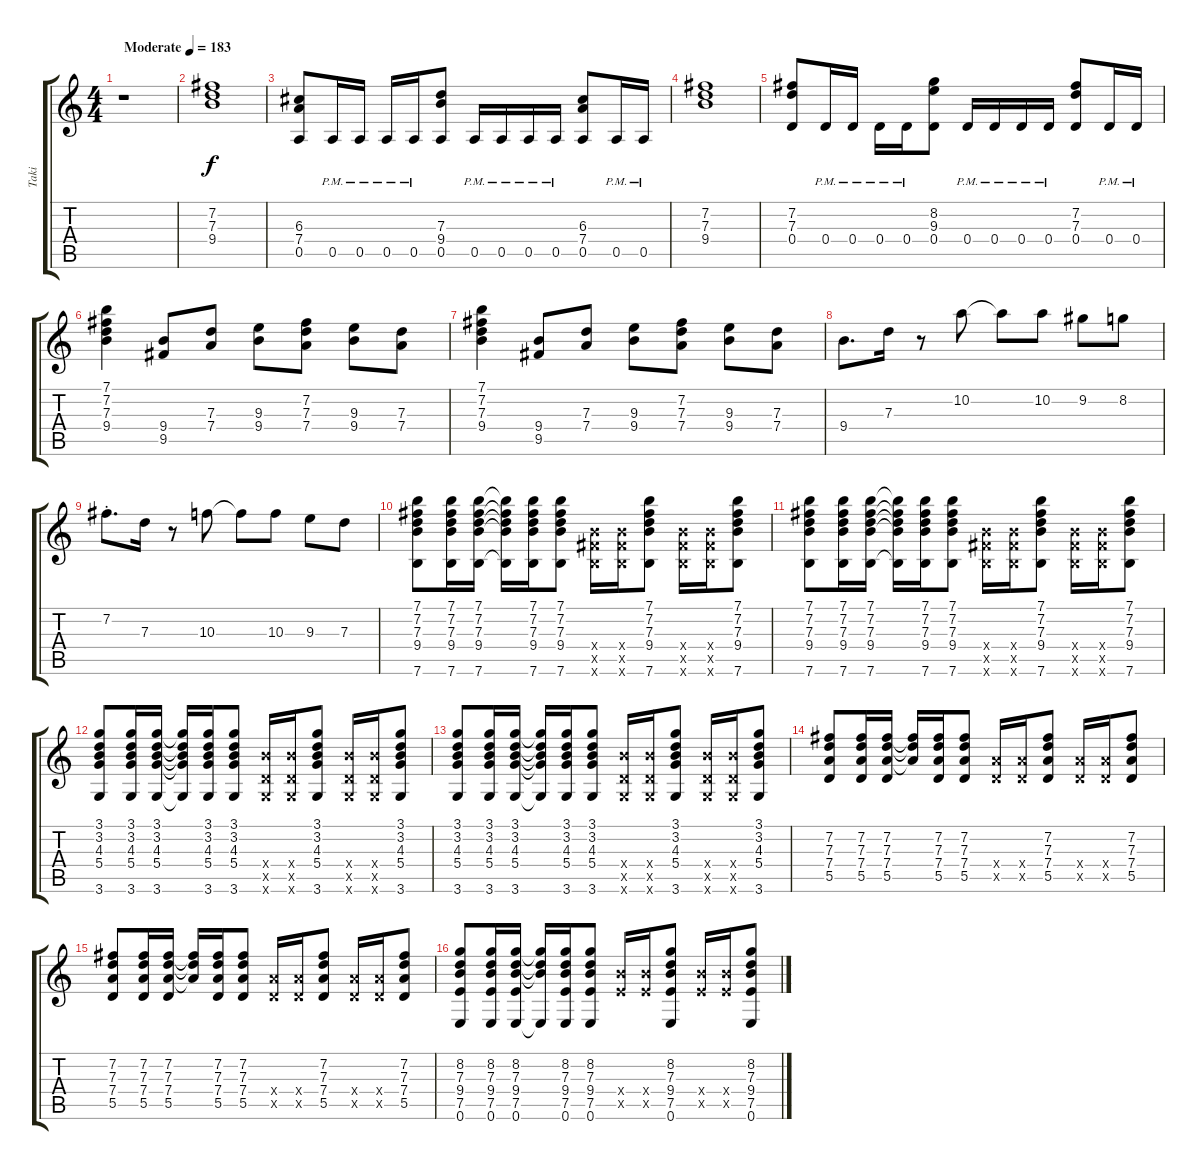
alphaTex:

\track ("Taki" "Taki") {instrument distortionguitar}
\staff {score tabs}
\tuning (E4 B3 G3 D3 A2 E2) {hide}
\ts (4 4)
\tempo (183 "Moderate")
\clef g2
\ks c
r.1{dy f instrument distortionguitar} |
(7.2 7.3 9.4).1 |
(6.3 7.4 0.5).8 0.5{pm}.16 0.5{pm}.16 0.5{pm}.16 0.5{pm}.16 (7.3 9.4 0.5).8 0.5{pm}.16 0.5{pm}.16 0.5{pm}.16 0.5{pm}.16 (6.3 7.4 0.5).8 0.5{pm}.16 0.5{pm}.16 |
(7.2 7.3 9.4).1 |
(7.2 7.3 0.4).8 0.4{pm}.16 0.4{pm}.16 0.4{pm}.16 0.4{pm}.16 (8.2 9.3 0.4).8 0.4{pm}.16 0.4{pm}.16 0.4{pm}.16 0.4{pm}.16 (7.2 7.3 0.4).8 0.4{pm}.16 0.4{pm}.16 |
(7.1 7.2 7.3 9.4).4 (9.4 9.5).8 (7.3 7.4).8 (9.3 9.4).8 (7.2 7.3 7.4).8 (9.3 9.4).8 (7.3 7.4).8 |
(7.1 7.2 7.3 9.4).4 (9.4 9.5).8 (7.3 7.4).8 (9.3 9.4).8 (7.2 7.3 7.4).8 (9.3 9.4).8 (7.3 7.4).8 |
9.4.8{d} 7.3.16 r.8 10.2.8 10.2{t}.8 10.2.8 9.2.8 8.2.8 |
7.2{st}.8{d} 7.3.16 r.8 10.3.8 10.3{t}.8 10.3.8 9.3.8 7.3.8 |
(7.1 7.2 7.3 9.4 7.6).8 (7.1 7.2 7.3 9.4 7.6).16 (7.1 7.2 7.3 9.4 7.6).16 (7.1{t} 7.2{t} 7.3{t} 9.4{t} 7.6{t}).16 (7.1 7.2 7.3 9.4 7.6).16 (7.1 7.2 7.3 9.4 7.6).8 (9.4{x} 9.5{x} 7.6{x}).16 (9.4{x} 9.5{x} 7.6{x}).16 (7.1 7.2 7.3 9.4 7.6).8 (9.4{x} 9.5{x} 7.6{x}).16 (9.4{x} 9.5{x} 7.6{x}).16 (7.1 7.2 7.3 9.4 7.6).8 |
(7.1 7.2 7.3 9.4 7.6).8 (7.1 7.2 7.3 9.4 7.6).16 (7.1 7.2 7.3 9.4 7.6).16 (7.1{t} 7.2{t} 7.3{t} 9.4{t} 7.6{t}).16 (7.1 7.2 7.3 9.4 7.6).16 (7.1 7.2 7.3 9.4 7.6).8 (9.4{x} 9.5{x} 7.6{x}).16 (9.4{x} 9.5{x} 7.6{x}).16 (7.1 7.2 7.3 9.4 7.6).8 (9.4{x} 9.5{x} 7.6{x}).16 (9.4{x} 9.5{x} 7.6{x}).16 (7.1 7.2 7.3 9.4 7.6).8 |
(3.1 3.2 4.3 5.4 3.6).8 (3.1 3.2 4.3 5.4 3.6).16 (3.1 3.2 4.3 5.4 3.6).16 (3.1{t} 3.2{t} 4.3{t} 5.4{t} 3.6{t}).16 (3.1 3.2 4.3 5.4 3.6).16 (3.1 3.2 4.3 5.4 3.6).8 (9.4{x} 5.5{x} 3.6{x}).16 (9.4{x} 5.5{x} 3.6{x}).16 (3.1 3.2 4.3 5.4 3.6).8 (9.4{x} 5.5{x} 3.6{x}).16 (9.4{x} 5.5{x} 3.6{x}).16 (3.1 3.2 4.3 5.4 3.6).8 |
(3.1 3.2 4.3 5.4 3.6).8 (3.1 3.2 4.3 5.4 3.6).16 (3.1 3.2 4.3 5.4 3.6).16 (3.1{t} 3.2{t} 4.3{t} 5.4{t} 3.6{t}).16 (3.1 3.2 4.3 5.4 3.6).16 (3.1 3.2 4.3 5.4 3.6).8 (9.4{x} 5.5{x} 3.6{x}).16 (9.4{x} 5.5{x} 3.6{x}).16 (3.1 3.2 4.3 5.4 3.6).8 (9.4{x} 5.5{x} 3.6{x}).16 (9.4{x} 5.5{x} 3.6{x}).16 (3.1 3.2 4.3 5.4 3.6).8 |
(7.2 7.3 7.4 5.5).8 (7.2 7.3 7.4 5.5).16 (7.2 7.3 7.4 5.5).16 (7.2{t} 7.3{t} 7.4{t}).16 (7.2 7.3 7.4 5.5).16 (7.2 7.3 7.4 5.5).8 (7.4{x} 5.5{x}).16 (7.4{x} 5.5{x}).16 (7.2 7.3 7.4 5.5).8 (7.4{x} 5.5{x}).16 (7.4{x} 5.5{x}).16 (7.2 7.3 7.4 5.5).8 |
(7.2 7.3 7.4 5.5).8 (7.2 7.3 7.4 5.5).16 (7.2 7.3 7.4 5.5).16 (7.2{t} 7.3{t} 7.4{t}).16 (7.2 7.3 7.4 5.5).16 (7.2 7.3 7.4 5.5).8 (7.4{x} 5.5{x}).16 (7.4{x} 5.5{x}).16 (7.2 7.3 7.4 5.5).8 (7.4{x} 5.5{x}).16 (7.4{x} 5.5{x}).16 (7.2 7.3 7.4 5.5).8 |
(8.2 7.3 9.4 7.5 0.6).8 (8.2 7.3 9.4 7.5 0.6).16 (8.2 7.3 9.4 7.5 0.6).16 (8.2{t} 7.3{t} 9.4{t} 0.6{t}).16 (8.2 7.3 9.4 7.5 0.6).16 (8.2 7.3 9.4 7.5 0.6).8 (9.4{x} 7.5{x}).16 (9.4{x} 7.5{x}).16 (8.2 7.3 9.4 7.5 0.6).8 (9.4{x} 7.5{x}).16 (9.4{x} 7.5{x}).16 (8.2 7.3 9.4 7.5 0.6).8
